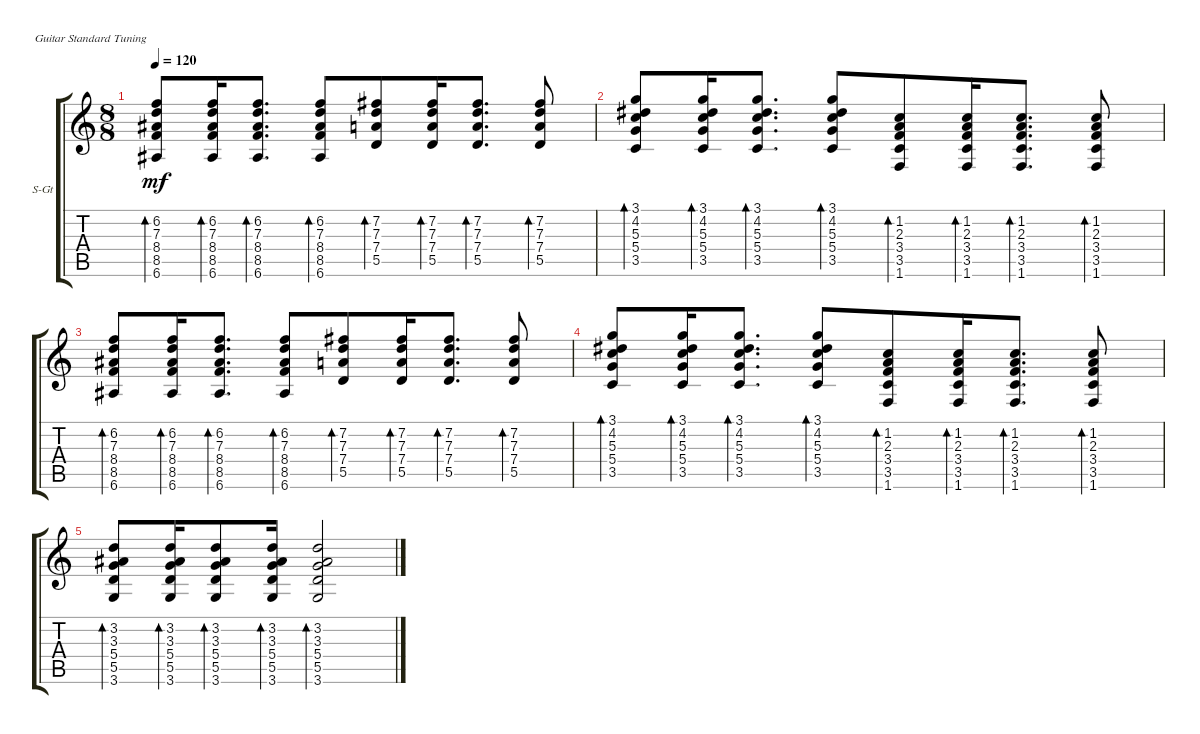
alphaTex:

\defaultSystemsLayout 4
\bracketExtendMode groupsimilarinstruments
\firstSystemTrackNameOrientation horizontal
\otherSystemsTrackNameOrientation horizontal
\track ("Steel Guitar" "S-Gt") {instrument acousticguitarsteel}
\staff {score tabs}
\tuning (E4 B3 G3 D3 A2 E2)
\ts (8 8)
\tempo 120
\clef g2
\ks c
(8.4 7.3 6.2 8.5 6.6).8{bd 119 dy mf} (8.4 7.3 6.2 8.5 6.6).16{bd 60} (7.3 6.2 8.4 8.5 6.6).8{d bd 119} (8.4 7.3 6.2 8.5 6.6).8{bd 118} (7.4 7.3 7.2 5.5).8{bd 119} (7.4 7.3 7.2 5.5).16{bd 60} (7.3 7.2 7.4 5.5).8{d bd 119} (7.4 7.3 7.2 5.5).8{bd 118} |
(5.4 5.3 4.2 3.1 3.5).8{bd 119} (5.4 5.3 4.2 3.1 3.5).16{bd 60} (5.3 4.2 3.1 5.4 3.5).8{d bd 119} (5.4 5.3 4.2 3.1 3.5).8{bd 118} (3.4 2.3 1.2 3.5 1.6).8{bd 119} (3.4 2.3 1.2 3.5 1.6).16{bd 60} (2.3 1.2 3.4 3.5 1.6).8{d bd 119} (3.4 2.3 1.2 3.5 1.6).8{bd 118} |
(8.4 7.3 6.2 8.5 6.6).8{bd 119} (8.4 7.3 6.2 8.5 6.6).16{bd 60} (7.3 6.2 8.4 8.5 6.6).8{d bd 119} (8.4 7.3 6.2 8.5 6.6).8{bd 118} (7.4 7.3 7.2 5.5).8{bd 119} (7.4 7.3 7.2 5.5).16{bd 60} (7.3 7.2 7.4 5.5).8{d bd 119} (7.4 7.3 7.2 5.5).8{bd 118} |
(5.4 5.3 4.2 3.1 3.5).8{bd 119} (5.4 5.3 4.2 3.1 3.5).16{bd 60} (5.3 4.2 3.1 5.4 3.5).8{d bd 119} (5.4 5.3 4.2 3.1 3.5).8{bd 118} (3.4 2.3 1.2 3.5 1.6).8{bd 119} (3.4 2.3 1.2 3.5 1.6).16{bd 60} (2.3 1.2 3.4 3.5 1.6).8{d bd 119} (3.4 2.3 1.2 3.5 1.6).8{bd 118} |
(3.6 5.5 5.4 3.3 3.2).8{bd 119} (3.6 5.5 5.4 3.3 3.2).16{bd 60} (3.6 5.5 5.4 3.3 3.2).8{bd 119} (3.6 5.5 5.4 3.3 3.2).16{bd 60} (3.6 5.5 5.4 3.3 3.2).2{bd 119}
